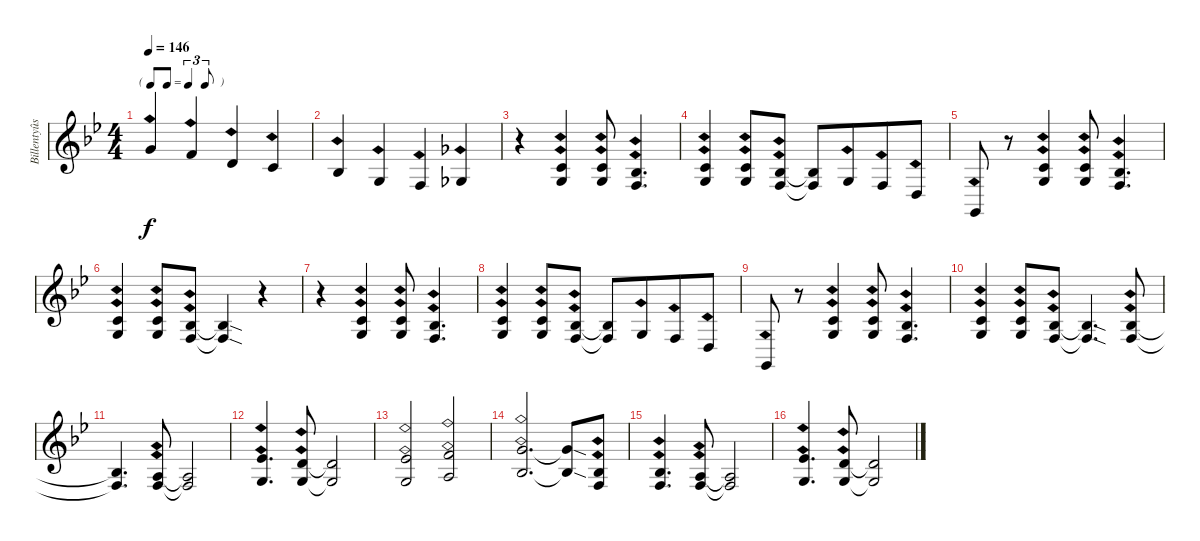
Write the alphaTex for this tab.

\track ("Billentyûs (David Stone)" "Billentyûs") {instrument rockorgan}
\staff {score}
\tuning (E4 B3 G3 D3 A2 E2) {hide}
\ts (4 4)
\tf triplet8th
\tempo 146
\clef g2
\ks bb
3.1{ph 12}.4{dy f} 1.1{ph 12}.4 3.2{ph 12}.4 1.2{ph 12}.4 |
3.3{ph 12}.4 0.3{ph 12}.4 3.4{ph 12}.4 4.4{ph 12}.4 |
r.4 (1.2{ph 12} 0.3{ph 12}).4 (1.2{ph 12} 0.3{ph 12}).8 (3.3{ph 12} 3.4{ph 12}).4{d} |
(1.2{ph 12} 0.3{ph 12}).4 (1.2{ph 12} 0.3{ph 12}).8 (3.3{ph 12} 3.4{ph 12}).8 (3.3{t} 3.4{t}).8 0.3{ph 12}.8{beam merge} 3.4{ph 12}.8 0.4{ph 12}.8 |
3.6{ph 12}.8 r.8 (1.2{ph 12} 0.3{ph 12}).4 (1.2{ph 12} 0.3{ph 12}).8 (3.3{ph 12} 3.4{ph 12}).4{d} |
(1.2{ph 12} 0.3{ph 12}).4 (1.2{ph 12} 0.3{ph 12}).8 (3.3{ph 12} 3.4{ph 12}).8 (3.3{sod t} 3.4{sod t}).4 r.4 |
r.4 (1.2{ph 12} 0.3{ph 12}).4 (1.2{ph 12} 0.3{ph 12}).8 (3.3{ph 12} 3.4{ph 12}).4{d} |
(1.2{ph 12} 0.3{ph 12}).4 (1.2{ph 12} 0.3{ph 12}).8 (3.3{ph 12} 3.4{ph 12}).8 (3.3{t} 3.4{t}).8 0.3{ph 12}.8{beam merge} 3.4{ph 12}.8 0.4{ph 12}.8 |
3.6{ph 12}.8 r.8 (1.2{ph 12} 0.3{ph 12}).4 (1.2{ph 12} 0.3{ph 12}).8 (3.3{ph 12} 3.4{ph 12}).4{d} |
(1.2{ph 12} 0.3{ph 12}).4 (1.2{ph 12} 0.3{ph 12}).8 (3.3{ph 12} 3.4{ph 12}).8 (3.3{sod t} 3.4{sod t}).4{d} (3.3{ph 12} 3.4{ph 12}).8 |
(3.3{t} 3.4{t}).4{d} (2.3{ph 12} 3.4{ph 12}).8 (2.3{t} 3.4{t}).2 |
(4.2{ph 12} 0.3{ph 12}).4{d} (3.2{ph 12} 0.3{ph 12}).8 (3.2{t} 0.3{t}).2 |
(4.2{ph 12} 0.3{ph 12}).2 (1.1{ph 12} 2.3{ph 12}).2 |
(3.1{ph 12} 3.3{ph 12}).2{d} (3.1{sod t} 3.3{sod t}).8 (3.3{ph 12} 3.4{ph 12}).8 |
(3.3{ph 12} 3.4{ph 12}).4{d} (2.3{ph 12} 3.4{ph 12}).8 (2.3{t} 3.4{t}).2 |
(4.2{ph 12} 0.3{ph 12}).4{d} (3.2{ph 12} 0.3{ph 12}).8 (3.2{t} 0.3{t}).2
